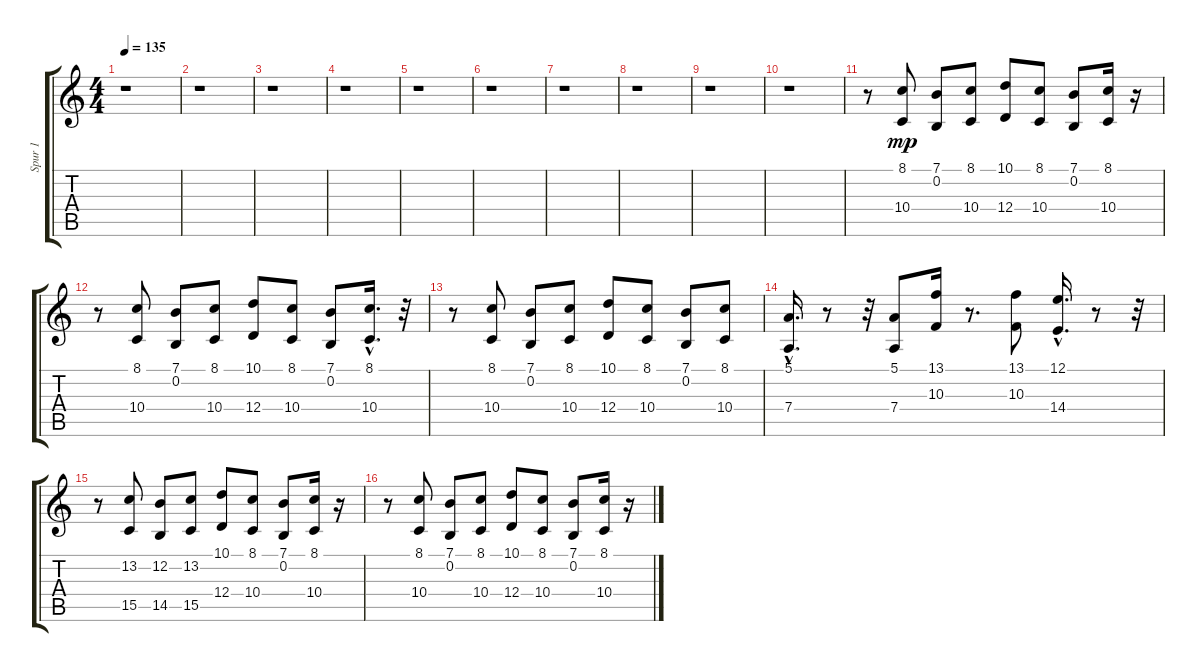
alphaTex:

\track ("Spur 1" "Spur 1") {instrument lead2sawtooth}
\staff {score tabs}
\tuning (E4 B3 G3 D3 A2 E2) {hide}
\ts (4 4)
\tempo 135
\clef g2
\ks c
r.1{dy mp} |
r.1 |
r.1 |
r.1 |
r.1 |
r.1 |
r.1 |
r.1 |
r.1 |
r.1 |
r.8 (8.1 10.4).8 (7.1 0.2).8 (8.1 10.4).8 (10.1 12.4).8 (8.1 10.4).8 (7.1 0.2).8 (8.1 10.4).16 r.16 |
r.8 (8.1 10.4).8 (7.1 0.2).8 (8.1 10.4).8 (10.1 12.4).8 (8.1 10.4).8 (7.1 0.2).8 (8.1{hac} 10.4{hac}).16{d} r.32 |
r.8 (8.1 10.4).8 (7.1 0.2).8 (8.1 10.4).8 (10.1 12.4).8 (8.1 10.4).8 (7.1 0.2).8 (8.1 10.4).8 |
(5.1{hac} 7.4{hac}).16{d} r.8 r.32 (5.1 7.4).8 (13.1 10.3).16 r.8{d} (13.1 10.3).8 (12.1{hac} 14.4{hac}).16{d} r.8 r.32 |
r.8 (13.2 15.5).8 (12.2 14.5).8 (13.2 15.5).8 (10.1 12.4).8 (8.1 10.4).8 (7.1 0.2).8 (8.1 10.4).16 r.16 |
r.8 (8.1 10.4).8 (7.1 0.2).8 (8.1 10.4).8 (10.1 12.4).8 (8.1 10.4).8 (7.1 0.2).8 (8.1 10.4).16 r.16
